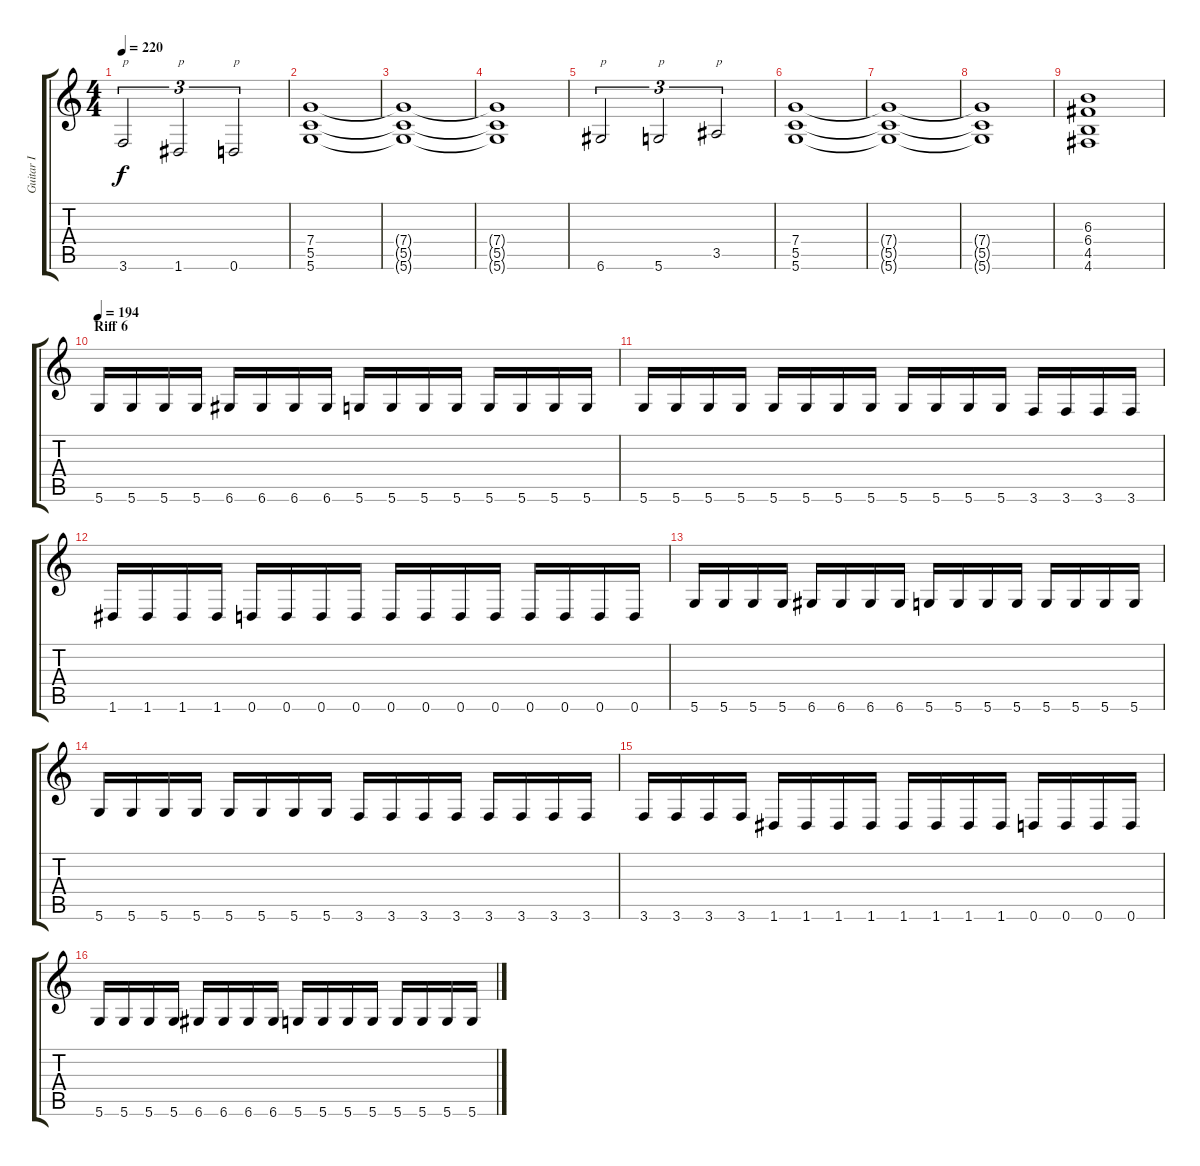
\track ("Guitar I" "Guitar I") {instrument distortionguitar}
\staff {score tabs}
\tuning (D4 A3 F3 C3 G2 D2) {hide}
\ts (4 4)
\tempo 220
\clef g2
\ks c
3.6.2{tu (3 2) txt "p" dy f} 1.6.2{tu (3 2) txt "p"} 0.6.2{tu (3 2) txt "p"} |
(7.4 5.5 5.6).1 |
(7.4{t} 5.5{t} 5.6{t}).1 |
(7.4{t} 5.5{t} 5.6{t}).1 |
6.6.2{tu (3 2) txt "p"} 5.6.2{tu (3 2) txt "p"} 3.5.2{tu (3 2) txt "p"} |
(7.4 5.5 5.6).1 |
(7.4{t} 5.5{t} 5.6{t}).1 |
(7.4{t} 5.5{t} 5.6{t}).1 |
(6.3 6.4 4.5 4.6).1 |
\section ("" "Riff 6")
\tempo 194
5.6.16 5.6.16 5.6.16 5.6.16 6.6.16 6.6.16 6.6.16 6.6.16 5.6.16 5.6.16 5.6.16 5.6.16 5.6.16 5.6.16 5.6.16 5.6.16 |
5.6.16 5.6.16 5.6.16 5.6.16 5.6.16 5.6.16 5.6.16 5.6.16 5.6.16 5.6.16 5.6.16 5.6.16 3.6.16 3.6.16 3.6.16 3.6.16 |
1.6.16 1.6.16 1.6.16 1.6.16 0.6.16 0.6.16 0.6.16 0.6.16 0.6.16 0.6.16 0.6.16 0.6.16 0.6.16 0.6.16 0.6.16 0.6.16 |
5.6.16 5.6.16 5.6.16 5.6.16 6.6.16 6.6.16 6.6.16 6.6.16 5.6.16 5.6.16 5.6.16 5.6.16 5.6.16 5.6.16 5.6.16 5.6.16 |
5.6.16 5.6.16 5.6.16 5.6.16 5.6.16 5.6.16 5.6.16 5.6.16 3.6.16 3.6.16 3.6.16 3.6.16 3.6.16 3.6.16 3.6.16 3.6.16 |
3.6.16 3.6.16 3.6.16 3.6.16 1.6.16 1.6.16 1.6.16 1.6.16 1.6.16 1.6.16 1.6.16 1.6.16 0.6.16 0.6.16 0.6.16 0.6.16 |
5.6.16 5.6.16 5.6.16 5.6.16 6.6.16 6.6.16 6.6.16 6.6.16 5.6.16 5.6.16 5.6.16 5.6.16 5.6.16 5.6.16 5.6.16 5.6.16
